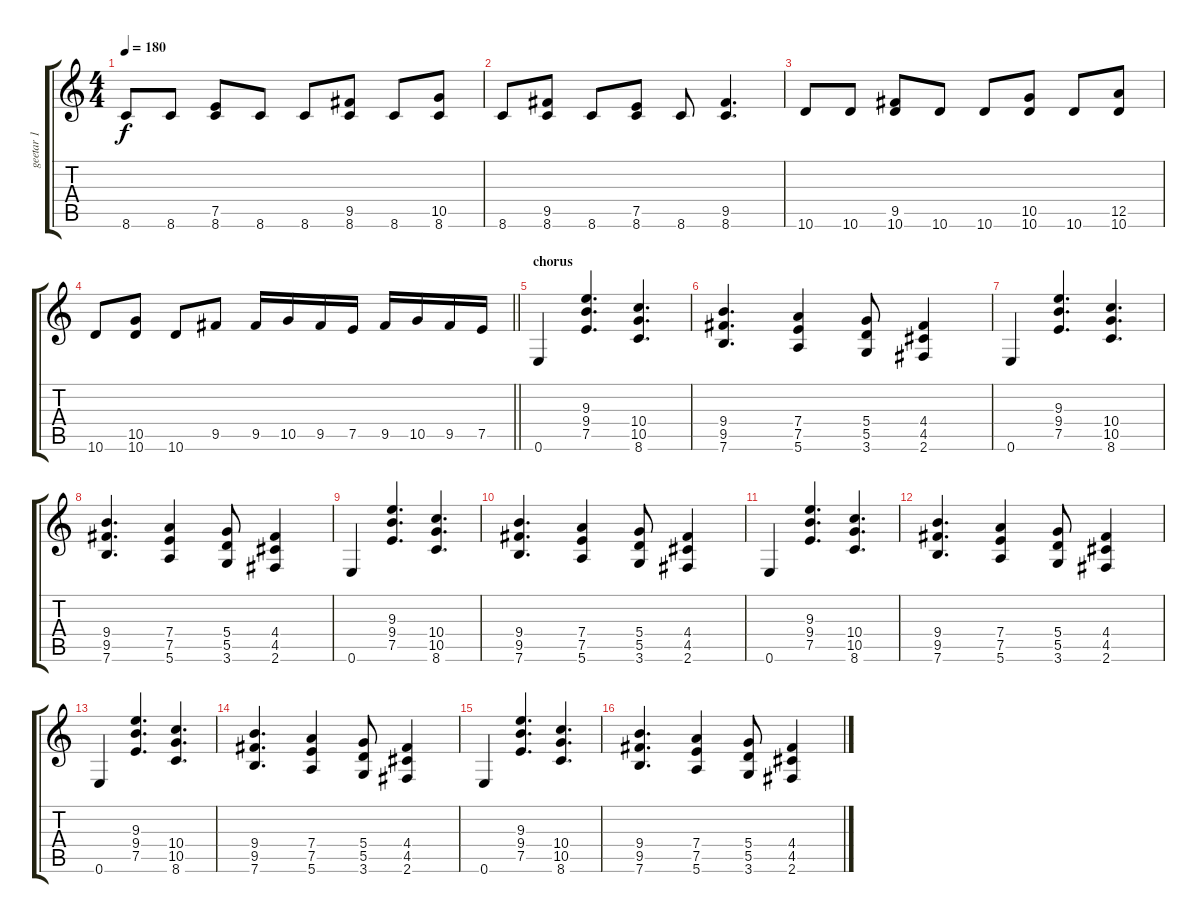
\track ("geetar 1" "geetar 1") {instrument distortionguitar}
\staff {score tabs}
\tuning (E4 B3 G3 D3 A2 E2) {hide}
\ts (4 4)
\tempo 180
\clef g2
\ks c
8.6.8{dy f} 8.6.8 (7.5 8.6).8 8.6.8 8.6.8 (9.5 8.6).8 8.6.8 (10.5 8.6).8 |
8.6.8 (9.5 8.6).8 8.6.8 (7.5 8.6).8 8.6.8 (9.5 8.6).4{d} |
10.6.8 10.6.8 (9.5 10.6).8 10.6.8 10.6.8 (10.5 10.6).8 10.6.8 (12.5 10.6).8 |
\barLineRight lightlight
10.6.8 (10.5 10.6).8 10.6.8 9.5.8 9.5.16 10.5.16 9.5.16 7.5.16 9.5.16 10.5.16 9.5.16 7.5.16 |
\section ("" "chorus")
0.6.4 (9.3 9.4 7.5).4{d} (10.4 10.5 8.6).4{d} |
(9.4 9.5 7.6).4{d} (7.4 7.5 5.6).4 (5.4 5.5 3.6).8 (4.4 4.5 2.6).4 |
0.6.4 (9.3 9.4 7.5).4{d} (10.4 10.5 8.6).4{d} |
(9.4 9.5 7.6).4{d} (7.4 7.5 5.6).4 (5.4 5.5 3.6).8 (4.4 4.5 2.6).4 |
0.6.4 (9.3 9.4 7.5).4{d} (10.4 10.5 8.6).4{d} |
(9.4 9.5 7.6).4{d} (7.4 7.5 5.6).4 (5.4 5.5 3.6).8 (4.4 4.5 2.6).4 |
0.6.4 (9.3 9.4 7.5).4{d} (10.4 10.5 8.6).4{d} |
(9.4 9.5 7.6).4{d} (7.4 7.5 5.6).4 (5.4 5.5 3.6).8 (4.4 4.5 2.6).4 |
0.6.4 (9.3 9.4 7.5).4{d} (10.4 10.5 8.6).4{d} |
(9.4 9.5 7.6).4{d} (7.4 7.5 5.6).4 (5.4 5.5 3.6).8 (4.4 4.5 2.6).4 |
0.6.4 (9.3 9.4 7.5).4{d} (10.4 10.5 8.6).4{d} |
(9.4 9.5 7.6).4{d} (7.4 7.5 5.6).4 (5.4 5.5 3.6).8 (4.4 4.5 2.6).4
